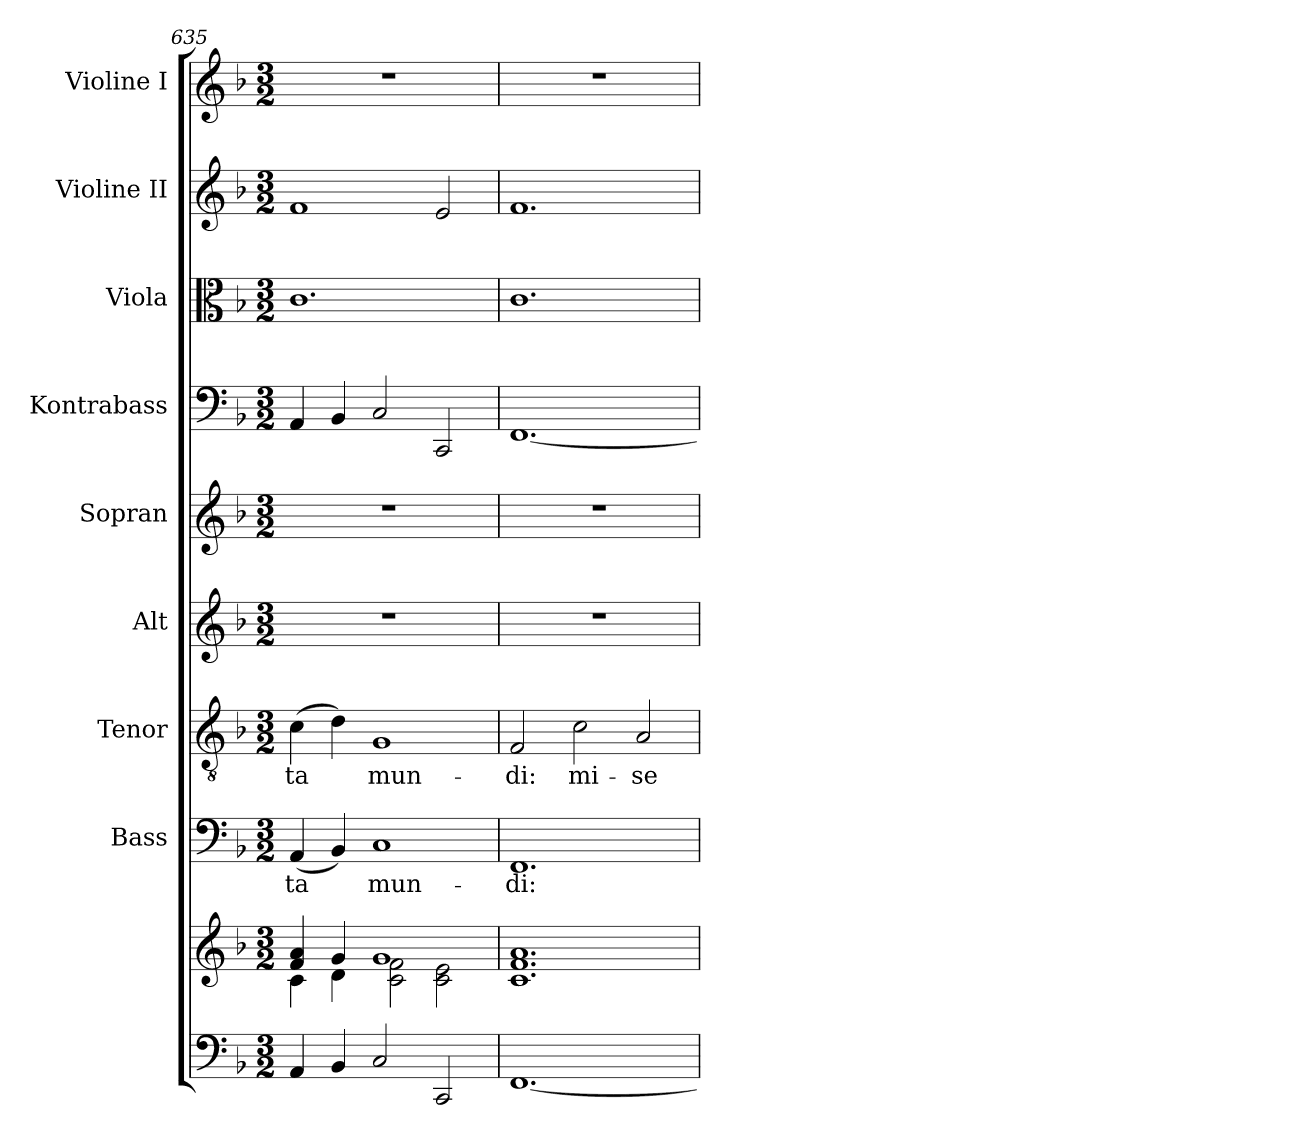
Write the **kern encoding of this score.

**kern	**kern	**kern	**text	**kern	**text	**kern	**kern	**kern	**kern	**kern	**kern
*part9	*part9	*part8	*part8	*part7	*part7	*part6	*part5	*part4	*part3	*part2	*part1
*staff10	*staff9	*staff8	*staff8	*staff7	*staff7	*staff6	*staff5	*staff4	*staff3	*staff2	*staff1
*	*	*I"Bass	*	*I"Tenor	*	*I"Alt	*I"Sopran	*I"Kontrabass	*I"Viola	*I"Violine II	*I"Violine I
*	*	*I'B.	*	*I'T.	*	*I'A.	*I'S.	*I'Kb.	*I'Vla.	*I'Vl. II	*I'Vl. I
*clefF4	*clefG2	*clefF4	*	*clefGv2	*	*clefG2	*clefG2	*clefF4	*clefC3	*clefG2	*clefG2
*	*	*	*	*	*	*	*	*ITrd7c12	*	*	*
*k[b-]	*k[b-]	*k[b-]	*	*k[b-]	*	*k[b-]	*k[b-]	*k[b-]	*k[b-]	*k[b-]	*k[b-]
*F:	*F:	*F:	*	*F:	*	*F:	*F:	*F:	*F:	*F:	*F:
*M3/2	*M3/2	*M3/2	*	*M3/2	*	*M3/2	*M3/2	*M3/2	*M3/2	*M3/2	*M3/2
=635	=635	=635	=635	=635	=635	=635	=635	=635	=635	=635	=635
*	*^	*	*	*	*	*	*	*	*	*	*
!	!	!	!	!LO:LY:b	!	!LO:LY:b	!	!	!	!	!	!
4AA/	4f/ 4a/	4c\	(<4AA/	-ta	(>4c\	-ta	1.r	1.r	4AAA/	1.c	1f	1.r
4BB-/	4g/	4d\	4BB-/)	.	4d\)	.	.	.	4BBB-/	.	.	.
!	!	!	!	!LO:LY:b	!	!LO:LY:b	!	!	!	!	!	!
2C/	1g	2c\ 2f\	1C	mun-	1G	mun-	.	.	2CC/	.	.	.
2CC/	.	2c\ 2e\	.	.	.	.	.	.	2CCC/	.	2e/	.
=636	=636	=636	=636	=636	=636	=636	=636	=636	=636	=636	=636	=636
!	!	!	!	!LO:LY:b	!	!LO:LY:b	!	!	!	!	!	!
*	*v	*v	*	*	*	*	*	*	*	*	*	*
[1.FF	1.c 1.f 1.a	1.FF	-di:	2F/	-di:	1.r	1.r	[1.FFF	1.c	1.f	1.r
!	!	!	!	!	!LO:LY:b	!	!	!	!	!	!
.	.	.	.	2c\	mi-	.	.	.	.	.	.
!	!	!	!	!	!LO:LY:b	!	!	!	!	!	!
.	.	.	.	2A/	-se-	.	.	.	.	.	.
=	=	=	=	=	=	=	=	=	=	=	=
*-	*-	*-	*-	*-	*-	*-	*-	*-	*-	*-	*-
